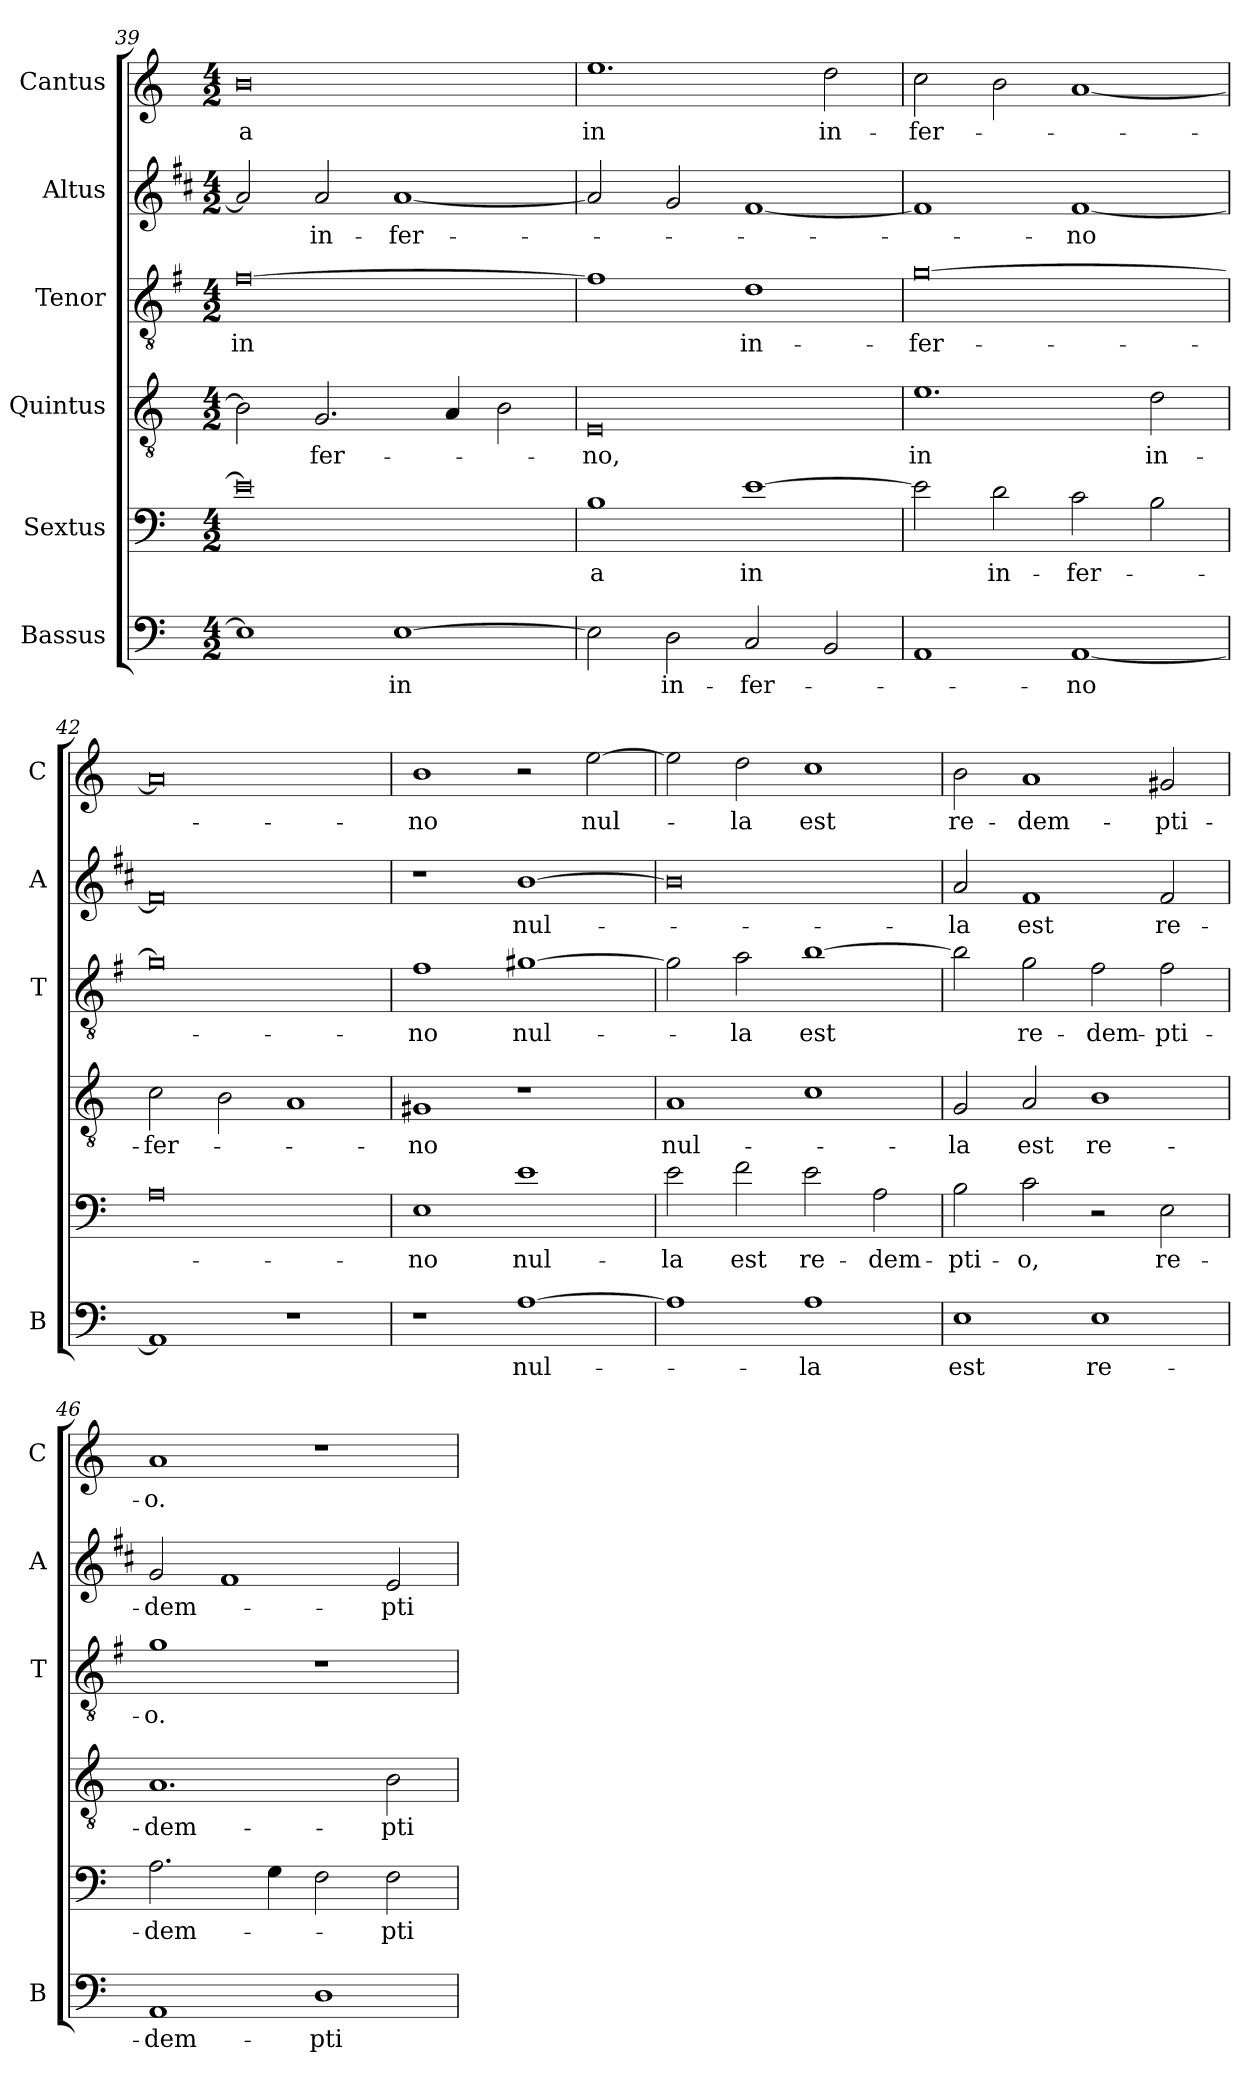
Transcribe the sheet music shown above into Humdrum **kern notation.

**kern	**text	**kern	**text	**kern	**text	**kern	**text	**kern	**text	**kern	**text
*part6	*part6	*part5	*part5	*part4	*part4	*part3	*part3	*part2	*part2	*part1	*part1
*staff6	*staff6	*staff5	*staff5	*staff4	*staff4	*staff3	*staff3	*staff2	*staff2	*staff1	*staff1
*I"Bassus	*	*I"Sextus	*	*I"Quintus	*	*I"Tenor	*	*I"Altus	*	*I"Cantus	*
*I'B	*	*	*	*	*	*I'T	*	*I'A	*	*I'C	*
*clefF4	*	*clefF4	*	*clefGv2	*	*clefGv2	*	*clefG2	*	*clefG2	*
*	*	*	*	*	*	*ITrd4c7	*	*ITrd1c2	*	*	*
*k[]	*	*k[]	*	*k[]	*	*k[]	*	*k[]	*	*k[]	*
*C:	*	*C:	*	*C:	*	*C:	*	*C:	*	*C:	*
*M4/2	*	*M4/2	*	*M4/2	*	*M4/2	*	*M4/2	*	*M4/2	*
=39	=39	=39	=39	=39	=39	=39	=39	=39	=39	=39	=39
!	!	!	!	!	!	!	!LO:LY:b	!	!	!	!LO:LY:b
1E]	.	0e]	.	2B\]	.	[0B	in	2g/]	.	0b	-a
!	!	!	!	!	!LO:LY:b	!	!	!	!LO:LY:b	!	!
.	.	.	.	2.G/	-fer-	.	.	2g/	in-	.	.
!	!LO:LY:b	!	!	!	!	!	!	!	!LO:LY:b	!	!
[1E	in	.	.	.	.	.	.	[1g	-fer-	.	.
.	.	.	.	4A/	.	.	.	.	.	.	.
.	.	.	.	2B\	.	.	.	.	.	.	.
=40	=40	=40	=40	=40	=40	=40	=40	=40	=40	=40	=40
!	!	!	!LO:LY:b	!	!LO:LY:b	!	!	!	!	!	!LO:LY:b
2E\]	.	1B	-a	0E	-no,	1B]	.	2g/]	.	1.ee	in
!	!LO:LY:b	!	!	!	!	!	!	!	!	!	!
2D\	in-	.	.	.	.	.	.	2f/	.	.	.
!	!LO:LY:b	!	!LO:LY:b	!	!	!	!LO:LY:b	!	!	!	!
2C/	-fer-	[1e	in	.	.	1G	in-	[1e	.	.	.
!	!	!	!	!	!	!	!	!	!	!	!LO:LY:b
2BB/	.	.	.	.	.	.	.	.	.	2dd\	in-
=41	=41	=41	=41	=41	=41	=41	=41	=41	=41	=41	=41
!	!	!	!	!	!LO:LY:b	!	!LO:LY:b	!	!	!	!LO:LY:b
1AA	.	2e\]	.	1.e	in	[0c	-fer-	1e]	.	2cc\	-fer-
!	!	!	!LO:LY:b	!	!	!	!	!	!	!	!
.	.	2d\	in-	.	.	.	.	.	.	2b\	.
!	!LO:LY:b	!	!LO:LY:b	!	!	!	!	!	!LO:LY:b	!	!
[1AA	-no	2c\	-fer-	.	.	.	.	[1e	-no	[1a	.
!	!	!	!	!	!LO:LY:b	!	!	!	!	!	!
.	.	2B\	.	2d\	in-	.	.	.	.	.	.
!!LO:LB:g=z
=42	=42	=42	=42	=42	=42	=42	=42	=42	=42	=42	=42
!	!	!	!	!	!LO:LY:b	!	!	!	!	!	!
1AA]	.	0A	.	2c\	-fer-	0c]	.	0e]	.	0a]	.
.	.	.	.	2B\	.	.	.	.	.	.	.
1r	.	.	.	1A	.	.	.	.	.	.	.
=43	=43	=43	=43	=43	=43	=43	=43	=43	=43	=43	=43
!	!	!	!LO:LY:b	!	!LO:LY:b	!	!LO:LY:b	!	!	!	!LO:LY:b
1r	.	1E	-no	1G#X	-no	1B	-no	1r	.	1b	-no
!	!LO:LY:b	!	!LO:LY:b	!	!	!	!LO:LY:b	!	!LO:LY:b	!	!
[1A	nul-	1e	nul-	1r	.	[1c#X	nul-	[1a	nul-	2r	.
!	!	!	!	!	!	!	!	!	!	!	!LO:LY:b
.	.	.	.	.	.	.	.	.	.	[2ee\	nul-
=44	=44	=44	=44	=44	=44	=44	=44	=44	=44	=44	=44
!	!	!	!LO:LY:b	!	!LO:LY:b	!	!	!	!	!	!
1A]	.	2e\	-la	1A	nul-	2c#\]	.	0a]	.	2ee\]	.
!	!	!	!LO:LY:b	!	!	!	!LO:LY:b	!	!	!	!LO:LY:b
.	.	2f\	est	.	.	2d\	-la	.	.	2dd\	-la
!	!LO:LY:b	!	!LO:LY:b	!	!	!	!LO:LY:b	!	!	!	!LO:LY:b
1A	-la	2e\	re-	1c	.	[1e	est	.	.	1cc	est
!	!	!	!LO:LY:b	!	!	!	!	!	!	!	!
.	.	2A\	-dem-	.	.	.	.	.	.	.	.
=45	=45	=45	=45	=45	=45	=45	=45	=45	=45	=45	=45
!	!LO:LY:b	!	!LO:LY:b	!	!LO:LY:b	!	!	!	!LO:LY:b	!	!LO:LY:b
1E	est	2B\	-pti-	2G/	-la	2e\]	.	2g/	-la	2b\	re-
!	!	!	!LO:LY:b	!	!LO:LY:b	!	!LO:LY:b	!	!LO:LY:b	!	!LO:LY:b
.	.	2c\	-o,	2A/	est	2c\	re-	1e	est	1a	-dem-
!	!LO:LY:b	!	!	!	!LO:LY:b	!	!LO:LY:b	!	!	!	!
1E	re-	2r	.	1B	re-	2B\	-dem-	.	.	.	.
!	!	!	!LO:LY:b	!	!	!	!LO:LY:b	!	!LO:LY:b	!	!LO:LY:b
.	.	2E\	re-	.	.	2B\	-pti-	2e/	re-	2g#X/	-pti-
=46	=46	=46	=46	=46	=46	=46	=46	=46	=46	=46	=46
!	!LO:LY:b	!	!LO:LY:b	!	!LO:LY:b	!	!LO:LY:b	!	!LO:LY:b	!	!LO:LY:b
1AA	-dem-	2.A\	-dem-	1.A	-dem-	1c	-o.	2f/	-dem-	1a	-o.
.	.	.	.	.	.	.	.	1e	.	.	.
.	.	4G\	.	.	.	.	.	.	.	.	.
!	!LO:LY:b	!	!	!	!	!	!	!	!	!	!
1D	-pti-	2F\	.	.	.	1r	.	.	.	1r	.
!	!	!	!LO:LY:b	!	!LO:LY:b	!	!	!	!LO:LY:b	!	!
.	.	2F\	-pti-	2B\	-pti-	.	.	2d/	-pti-	.	.
=	=	=	=	=	=	=	=	=	=	=	=
*-	*-	*-	*-	*-	*-	*-	*-	*-	*-	*-	*-
